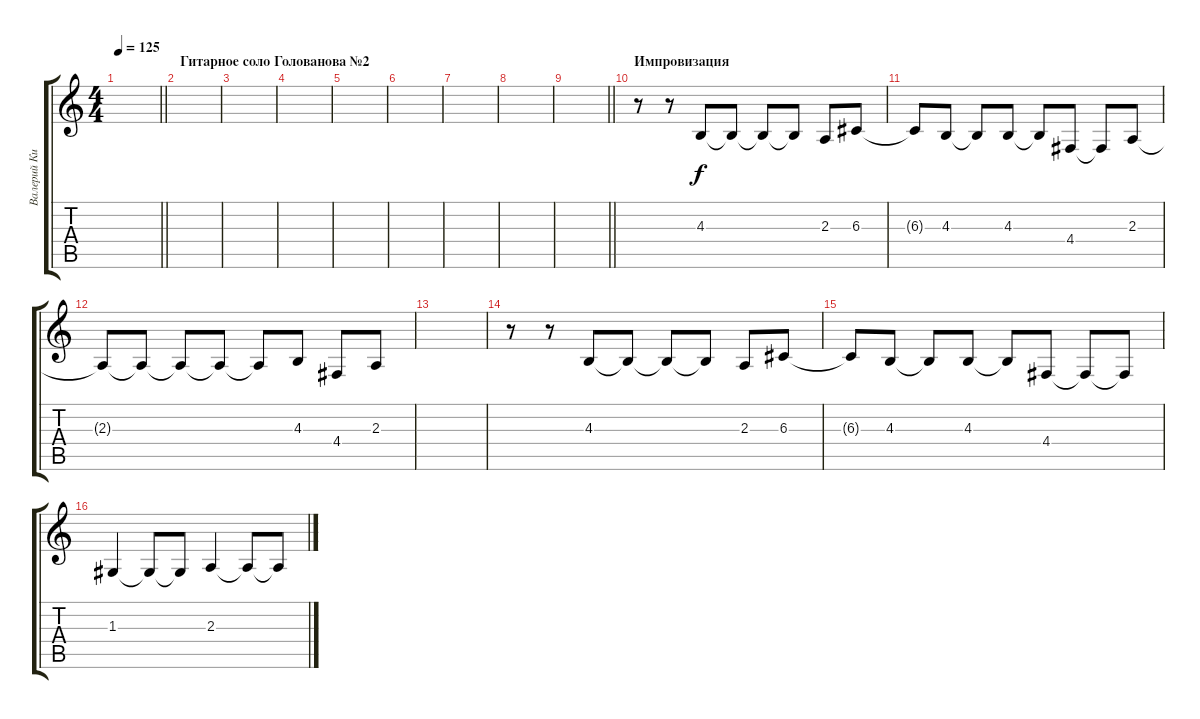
\track ("Валерий Кипелов" "Валерий Ки") {instrument lead6voice}
\staff {score tabs}
\tuning (E4 B3 G3 D3 A2 D2) {hide}
\ts (4 4)
\tempo 125
\clef g2
\barLineRight lightlight
\ks c
|
\section ("" "Гитарное соло Голованова №2")
|
|
|
|
|
|
|
\barLineRight lightlight
|
\section ("" "Импровизация")
r.8 r.8 4.3.8 4.3{t}.8 4.3{t}.8 4.3{t}.8 2.3.8 6.3.8 |
6.3{t}.8 4.3.8 4.3{t}.8 4.3.8 4.3{t}.8 4.4.8 4.4{t}.8 2.3.8 |
2.3{t}.8 2.3{t}.8 2.3{t}.8 2.3{t}.8 2.3{t}.8 4.3.8 4.4.8 2.3.8 |
|
r.8 r.8 4.3.8 4.3{t}.8 4.3{t}.8 4.3{t}.8 2.3.8 6.3.8 |
6.3{t}.8 4.3.8 4.3{t}.8 4.3.8 4.3{t}.8 4.4.8 4.4{t}.8 4.4{t}.8 |
1.3.4 1.3{t}.8 1.3{t}.8 2.3.4 2.3{t}.8 2.3{t}.8
